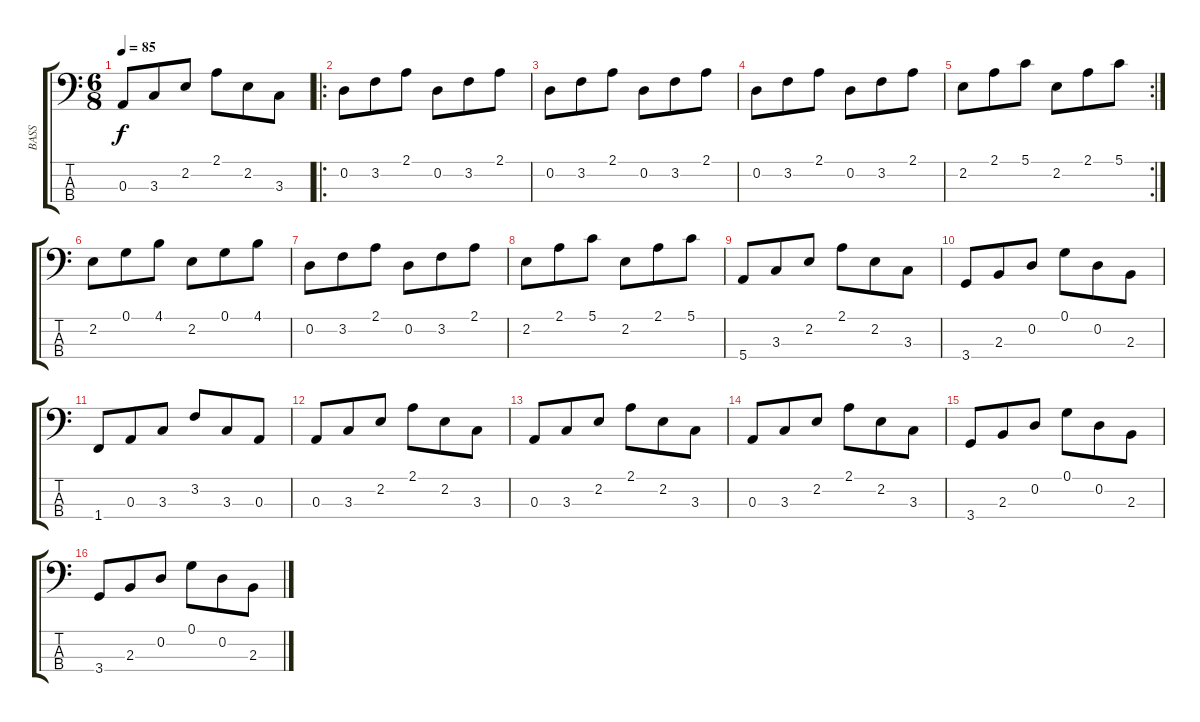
\track ("BASS" "BASS") {instrument electricbassfinger}
\staff {score tabs}
\tuning (G2 D2 A1 E1) {hide}
\ts (6 8)
\tempo 85
\clef f4
\ks c
0.3.8{dy f} 3.3.8 2.2.8 2.1.8 2.2.8 3.3.8 |
\ro
0.2.8 3.2.8 2.1.8 0.2.8 3.2.8 2.1.8 |
0.2.8 3.2.8 2.1.8 0.2.8 3.2.8 2.1.8 |
0.2.8 3.2.8 2.1.8 0.2.8 3.2.8 2.1.8 |
\rc 2
2.2.8 2.1.8 5.1.8 2.2.8 2.1.8 5.1.8 |
2.2.8 0.1.8 4.1.8 2.2.8 0.1.8 4.1.8 |
0.2.8 3.2.8 2.1.8 0.2.8 3.2.8 2.1.8 |
2.2.8 2.1.8 5.1.8 2.2.8 2.1.8 5.1.8 |
5.4.8 3.3.8 2.2.8 2.1.8 2.2.8 3.3.8 |
3.4.8 2.3.8 0.2.8 0.1.8 0.2.8 2.3.8 |
1.4.8 0.3.8 3.3.8 3.2.8 3.3.8 0.3.8 |
0.3.8 3.3.8 2.2.8 2.1.8 2.2.8 3.3.8 |
0.3.8 3.3.8 2.2.8 2.1.8 2.2.8 3.3.8 |
0.3.8 3.3.8 2.2.8 2.1.8 2.2.8 3.3.8 |
3.4.8 2.3.8 0.2.8 0.1.8 0.2.8 2.3.8 |
3.4.8 2.3.8 0.2.8 0.1.8 0.2.8 2.3.8
